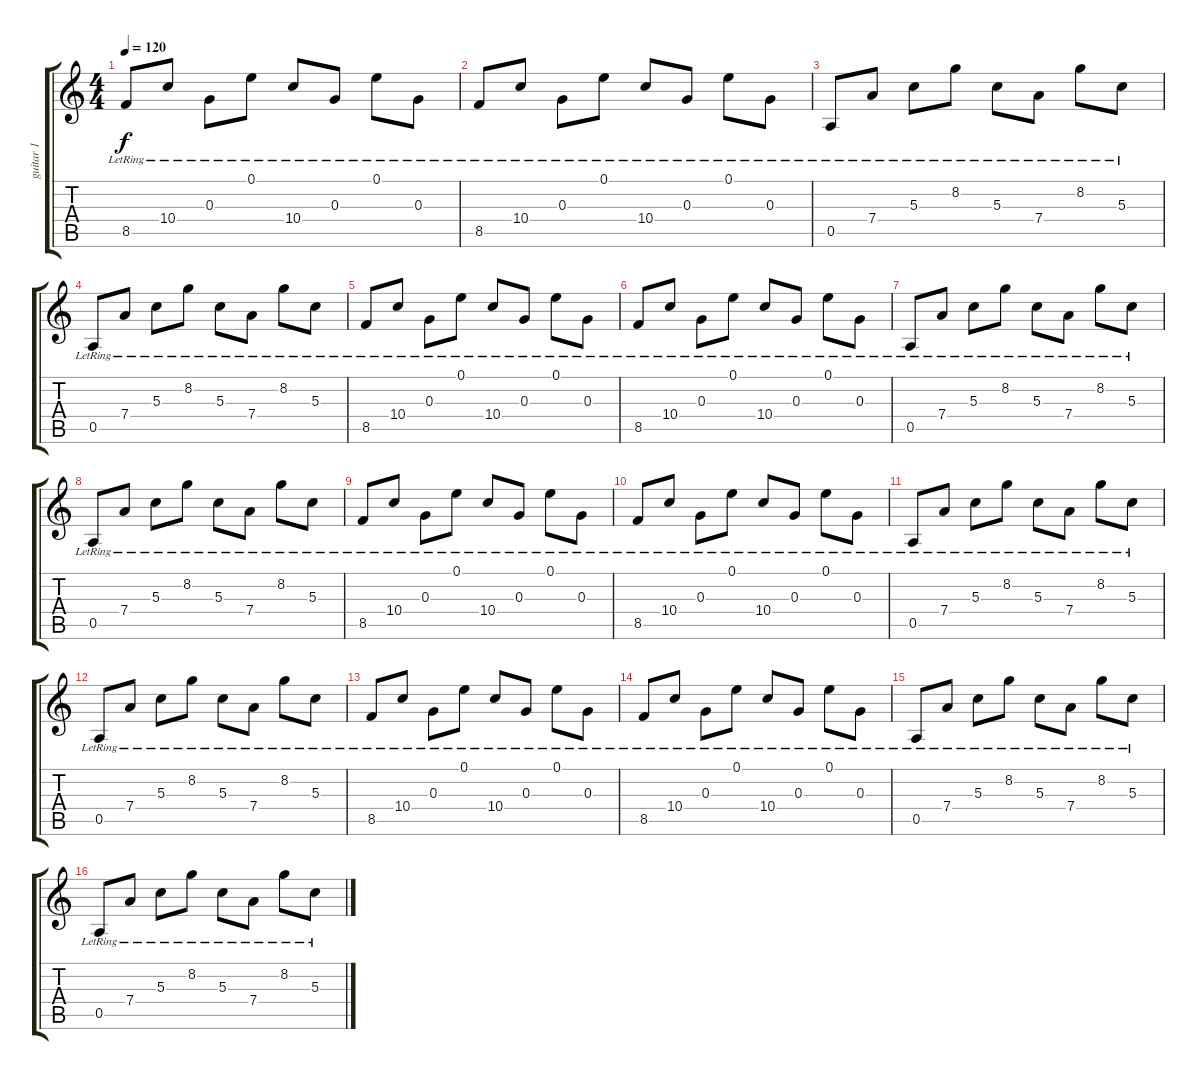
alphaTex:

\track ("guitar 1" "guitar 1") {instrument acousticguitarnylon}
\staff {score tabs}
\tuning (E4 B3 G3 D3 A2 E2) {hide}
\ts (4 4)
\tempo 120
\clef g2
\ks c
8.5{lr}.8{dy f instrument acousticguitarnylon} 10.4{lr}.8 0.3{lr}.8 0.1{lr}.8 10.4{lr}.8 0.3{lr}.8 0.1{lr}.8 0.3{lr}.8 |
8.5{lr}.8 10.4{lr}.8 0.3{lr}.8 0.1{lr}.8 10.4{lr}.8 0.3{lr}.8 0.1{lr}.8 0.3{lr}.8 |
0.5{lr}.8 7.4{lr}.8 5.3{lr}.8 8.2{lr}.8 5.3{lr}.8 7.4{lr}.8 8.2{lr}.8 5.3{lr}.8 |
0.5{lr}.8 7.4{lr}.8 5.3{lr}.8 8.2{lr}.8 5.3{lr}.8 7.4{lr}.8 8.2{lr}.8 5.3{lr}.8 |
8.5{lr}.8 10.4{lr}.8 0.3{lr}.8 0.1{lr}.8 10.4{lr}.8 0.3{lr}.8 0.1{lr}.8 0.3{lr}.8 |
8.5{lr}.8 10.4{lr}.8 0.3{lr}.8 0.1{lr}.8 10.4{lr}.8 0.3{lr}.8 0.1{lr}.8 0.3{lr}.8 |
0.5{lr}.8 7.4{lr}.8 5.3{lr}.8 8.2{lr}.8 5.3{lr}.8 7.4{lr}.8 8.2{lr}.8 5.3{lr}.8 |
0.5{lr}.8 7.4{lr}.8 5.3{lr}.8 8.2{lr}.8 5.3{lr}.8 7.4{lr}.8 8.2{lr}.8 5.3{lr}.8 |
8.5{lr}.8 10.4{lr}.8 0.3{lr}.8 0.1{lr}.8 10.4{lr}.8 0.3{lr}.8 0.1{lr}.8 0.3{lr}.8 |
8.5{lr}.8 10.4{lr}.8 0.3{lr}.8 0.1{lr}.8 10.4{lr}.8 0.3{lr}.8 0.1{lr}.8 0.3{lr}.8 |
0.5{lr}.8 7.4{lr}.8 5.3{lr}.8 8.2{lr}.8 5.3{lr}.8 7.4{lr}.8 8.2{lr}.8 5.3{lr}.8 |
0.5{lr}.8 7.4{lr}.8 5.3{lr}.8 8.2{lr}.8 5.3{lr}.8 7.4{lr}.8 8.2{lr}.8 5.3{lr}.8 |
8.5{lr}.8 10.4{lr}.8 0.3{lr}.8 0.1{lr}.8 10.4{lr}.8 0.3{lr}.8 0.1{lr}.8 0.3{lr}.8 |
8.5{lr}.8 10.4{lr}.8 0.3{lr}.8 0.1{lr}.8 10.4{lr}.8 0.3{lr}.8 0.1{lr}.8 0.3{lr}.8 |
0.5{lr}.8 7.4{lr}.8 5.3{lr}.8 8.2{lr}.8 5.3{lr}.8 7.4{lr}.8 8.2{lr}.8 5.3{lr}.8 |
0.5{lr}.8 7.4{lr}.8 5.3{lr}.8 8.2{lr}.8 5.3{lr}.8 7.4{lr}.8 8.2{lr}.8 5.3{lr}.8
